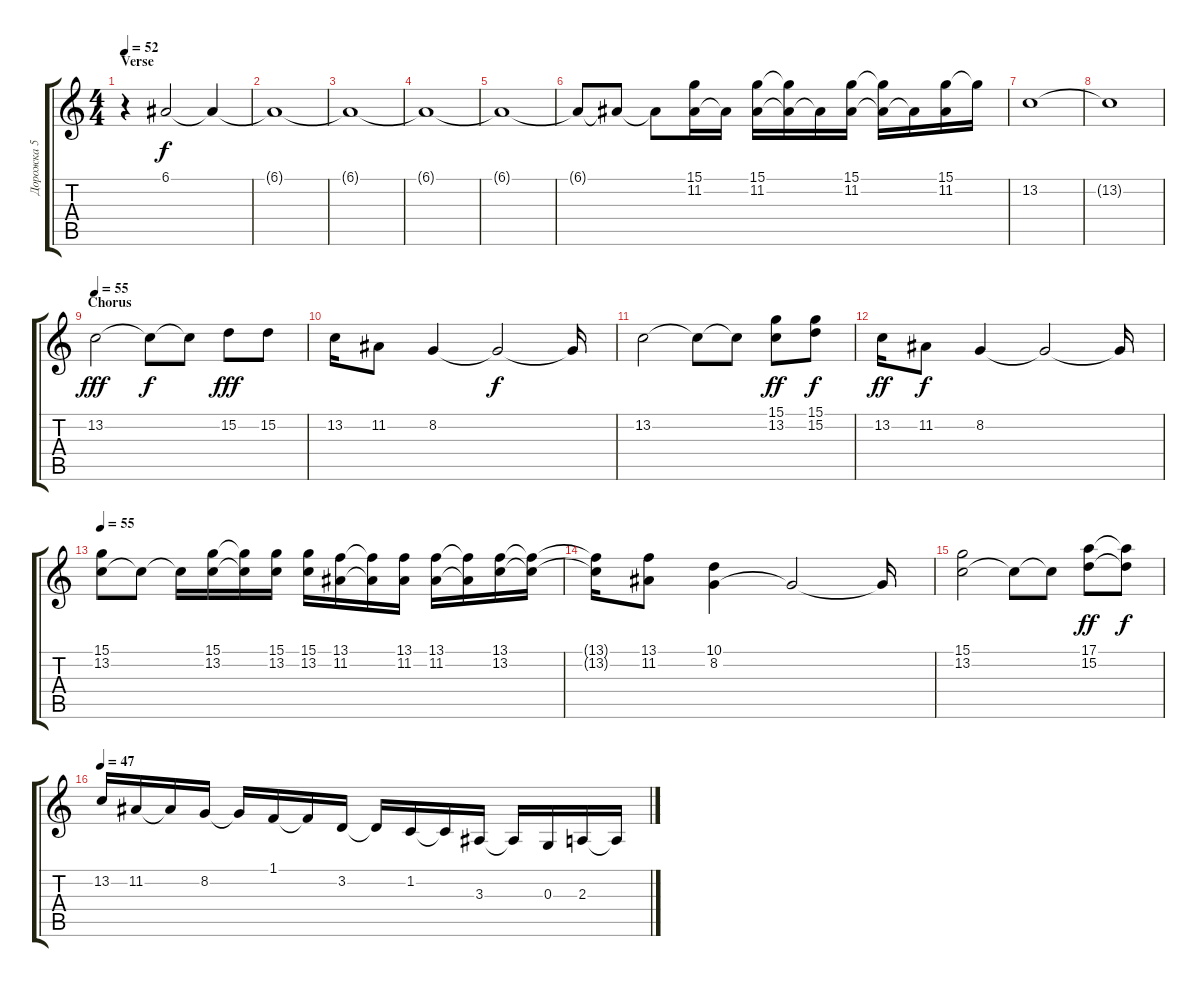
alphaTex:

\track ("Дорожка 5" "Дорожка 5") {instrument drawbarorgan}
\staff {score tabs}
\tuning (E4 B3 G3 D3 A2 E2) {hide}
\ts (4 4)
\section ("" "Verse")
\tempo 52
\clef g2
\ks c
r.4{dy f} 6.1.2 6.1{t}.4 |
6.1{t}.1 |
6.1{t}.1 |
6.1{t}.1 |
6.1{t}.1 |
6.1{t}.8 6.1{t}.8 6.1{t}.8 (15.1 11.2).16 11.2{t}.16 (15.1 11.2).16 (15.1{t} 11.2{t}).16 11.2{t}.16 (15.1 11.2).16 (15.1{t} 11.2{t}).16 11.2{t}.16 (15.1 11.2).16 15.1{t}.16 |
13.2.1 |
13.2{t}.1 |
\section ("" "Chorus")
\tempo 55
13.2.2{dy fff volume 9 instrument drawbarorgan} 13.2{t}.8{dy f} 13.2{t}.8 15.2.8{dy fff} 15.2.8 |
13.2.16 11.2.8 8.2.4 8.2{t}.2{dy f} 8.2{t}.16 |
13.2.2 13.2{t}.8 13.2{t}.8 (15.1 13.2).8{dy ff} (15.1 15.2).8{dy f} |
13.2.16{dy ff} 11.2.8{dy f} 8.2.4 8.2{t}.2 8.2{t}.16 |
\tempo 55
(15.1 13.2).8 13.2{t}.8 13.2{t}.16 (15.1 13.2).16 (15.1{t} 13.2{t}).16 (15.1 13.2).16 (15.1 13.2).16 (13.1 11.2).16 (13.1{t} 11.2{t}).16 (13.1 11.2).16 (13.1 11.2).16 (13.1{t} 11.2{t}).16 (13.1 13.2).16 (13.1{t} 13.2{t}).16 |
(13.1{t} 13.2{t}).16 (13.1 11.2).8 (10.1 8.2).4 8.2{t}.2 8.2{t}.16 |
(15.1 13.2).2 13.2{t}.8 13.2{t}.8 (17.1 15.2).8{dy ff} (17.1{t} 15.2{t}).8{dy f} |
\tempo 47
13.2.16 11.2.16 11.2{t}.16 8.2.16 8.2{t}.16 1.1.16 1.1{t}.16 3.2.16 3.2{t}.16 1.2.16 1.2{t}.16 3.3.16 3.3{t}.16 0.3.16 2.3.16 2.3{t}.16
